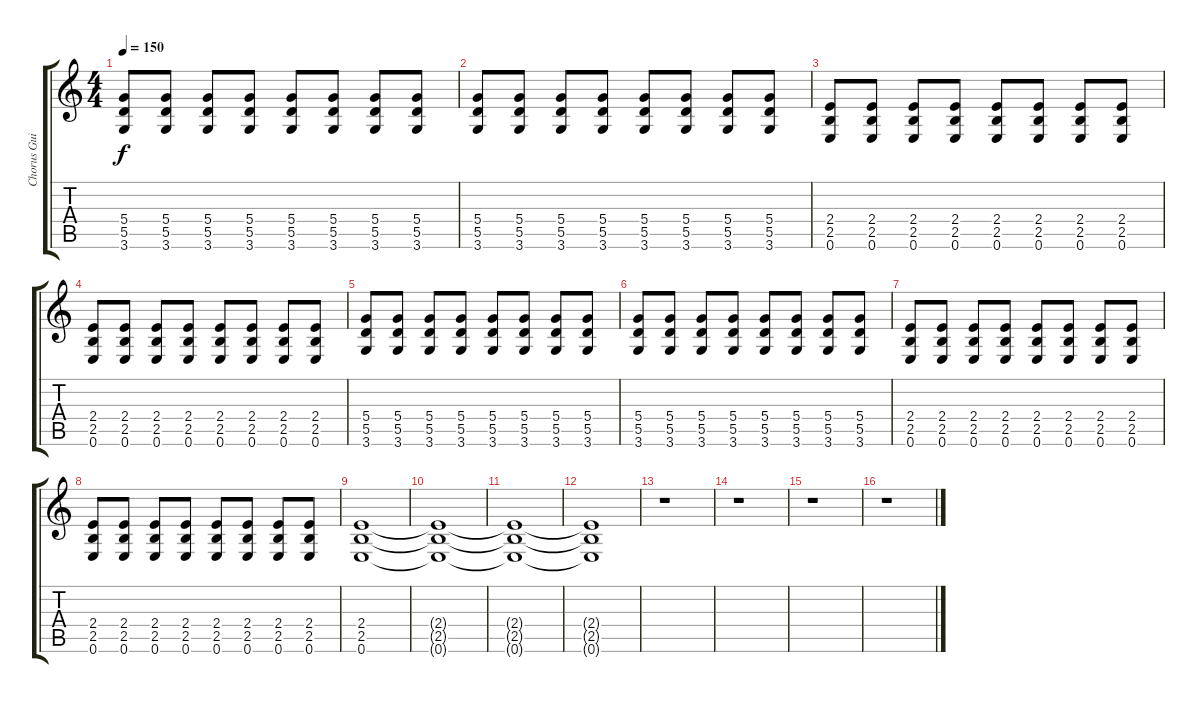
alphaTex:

\track ("Chorus Guitar" "Chorus Gui") {instrument overdrivenguitar}
\staff {score tabs}
\tuning (E4 B3 G3 D3 A2 E2) {hide}
\ts (4 4)
\tempo 150
\clef g2
\ks c
(5.4 5.5 3.6).8{dy f} (5.4 5.5 3.6).8 (5.4 5.5 3.6).8 (5.4 5.5 3.6).8 (5.4 5.5 3.6).8 (5.4 5.5 3.6).8 (5.4 5.5 3.6).8 (5.4 5.5 3.6).8 |
(5.4 5.5 3.6).8 (5.4 5.5 3.6).8 (5.4 5.5 3.6).8 (5.4 5.5 3.6).8 (5.4 5.5 3.6).8 (5.4 5.5 3.6).8 (5.4 5.5 3.6).8 (5.4 5.5 3.6).8 |
(2.4 2.5 0.6).8 (2.4 2.5 0.6).8 (2.4 2.5 0.6).8 (2.4 2.5 0.6).8 (2.4 2.5 0.6).8 (2.4 2.5 0.6).8 (2.4 2.5 0.6).8 (2.4 2.5 0.6).8 |
(2.4 2.5 0.6).8 (2.4 2.5 0.6).8 (2.4 2.5 0.6).8 (2.4 2.5 0.6).8 (2.4 2.5 0.6).8 (2.4 2.5 0.6).8 (2.4 2.5 0.6).8 (2.4 2.5 0.6).8 |
(5.4 5.5 3.6).8 (5.4 5.5 3.6).8 (5.4 5.5 3.6).8 (5.4 5.5 3.6).8 (5.4 5.5 3.6).8 (5.4 5.5 3.6).8 (5.4 5.5 3.6).8 (5.4 5.5 3.6).8 |
(5.4 5.5 3.6).8 (5.4 5.5 3.6).8 (5.4 5.5 3.6).8 (5.4 5.5 3.6).8 (5.4 5.5 3.6).8 (5.4 5.5 3.6).8 (5.4 5.5 3.6).8 (5.4 5.5 3.6).8 |
(2.4 2.5 0.6).8 (2.4 2.5 0.6).8 (2.4 2.5 0.6).8 (2.4 2.5 0.6).8 (2.4 2.5 0.6).8 (2.4 2.5 0.6).8 (2.4 2.5 0.6).8 (2.4 2.5 0.6).8 |
(2.4 2.5 0.6).8 (2.4 2.5 0.6).8 (2.4 2.5 0.6).8 (2.4 2.5 0.6).8 (2.4 2.5 0.6).8 (2.4 2.5 0.6).8 (2.4 2.5 0.6).8 (2.4 2.5 0.6).8 |
(2.4 2.5 0.6).1 |
(2.4{t} 2.5{t} 0.6{t}).1 |
(2.4{t} 2.5{t} 0.6{t}).1 |
(2.4{t} 2.5{t} 0.6{t}).1 |
r.1 |
r.1 |
r.1 |
r.1
